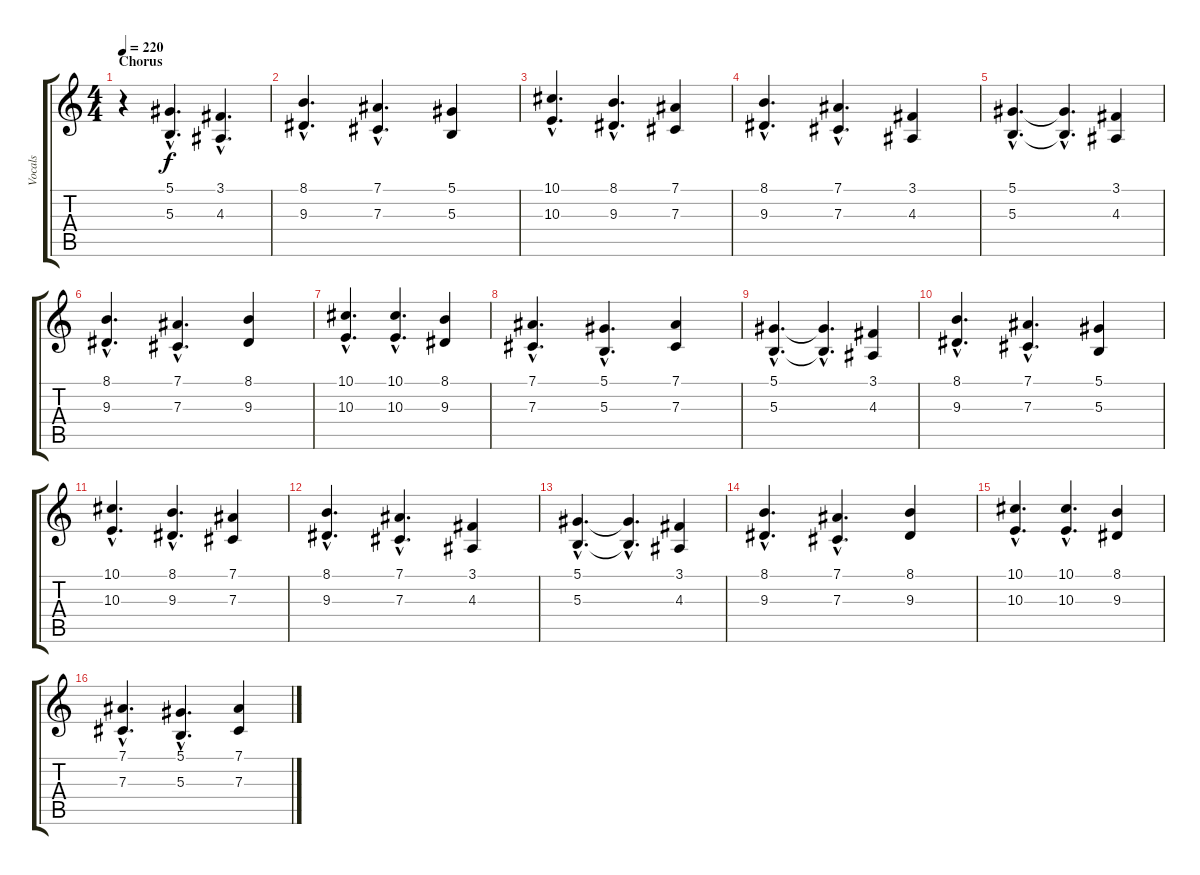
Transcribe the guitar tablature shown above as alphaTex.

\track ("Vocals" "Vocals") {instrument oboe}
\staff {score tabs}
\tuning (Eb4 Bb3 Gb3 Db3 Ab2 Eb2) {hide}
\ts (4 4)
\section ("" "Chorus")
\tempo 220
\clef g2
\ks c
r.4{dy f} (5.1{hac} 5.3{hac}).4{d} (3.1{hac} 4.3{hac}).4{d} |
(8.1{hac} 9.3{hac}).4{d} (7.1{hac} 7.3{hac}).4{d} (5.1 5.3).4 |
(10.1{hac} 10.3{hac}).4{d} (8.1{hac} 9.3{hac}).4{d} (7.1 7.3).4 |
(8.1{hac} 9.3{hac}).4{d} (7.1{hac} 7.3{hac}).4{d} (3.1 4.3).4 |
(5.1{hac} 5.3{hac}).4{d} (5.1{hac t} 5.3{hac t}).4{d} (3.1 4.3).4 |
(8.1{hac} 9.3{hac}).4{d} (7.1{hac} 7.3{hac}).4{d} (8.1 9.3).4 |
(10.1{hac} 10.3{hac}).4{d} (10.1{hac} 10.3{hac}).4{d} (8.1 9.3).4 |
(7.1{hac} 7.3{hac}).4{d} (5.1{hac} 5.3{hac}).4{d} (7.1 7.3).4 |
(5.1{hac} 5.3{hac}).4{d} (5.1{hac t} 5.3{hac t}).4{d} (3.1 4.3).4 |
(8.1{hac} 9.3{hac}).4{d} (7.1{hac} 7.3{hac}).4{d} (5.1 5.3).4 |
(10.1{hac} 10.3{hac}).4{d} (8.1{hac} 9.3{hac}).4{d} (7.1 7.3).4 |
(8.1{hac} 9.3{hac}).4{d} (7.1{hac} 7.3{hac}).4{d} (3.1 4.3).4 |
(5.1{hac} 5.3{hac}).4{d} (5.1{hac t} 5.3{hac t}).4{d} (3.1 4.3).4 |
(8.1{hac} 9.3{hac}).4{d} (7.1{hac} 7.3{hac}).4{d} (8.1 9.3).4 |
(10.1{hac} 10.3{hac}).4{d} (10.1{hac} 10.3{hac}).4{d} (8.1 9.3).4 |
(7.1{hac} 7.3{hac}).4{d} (5.1{hac} 5.3{hac}).4{d} (7.1 7.3).4
